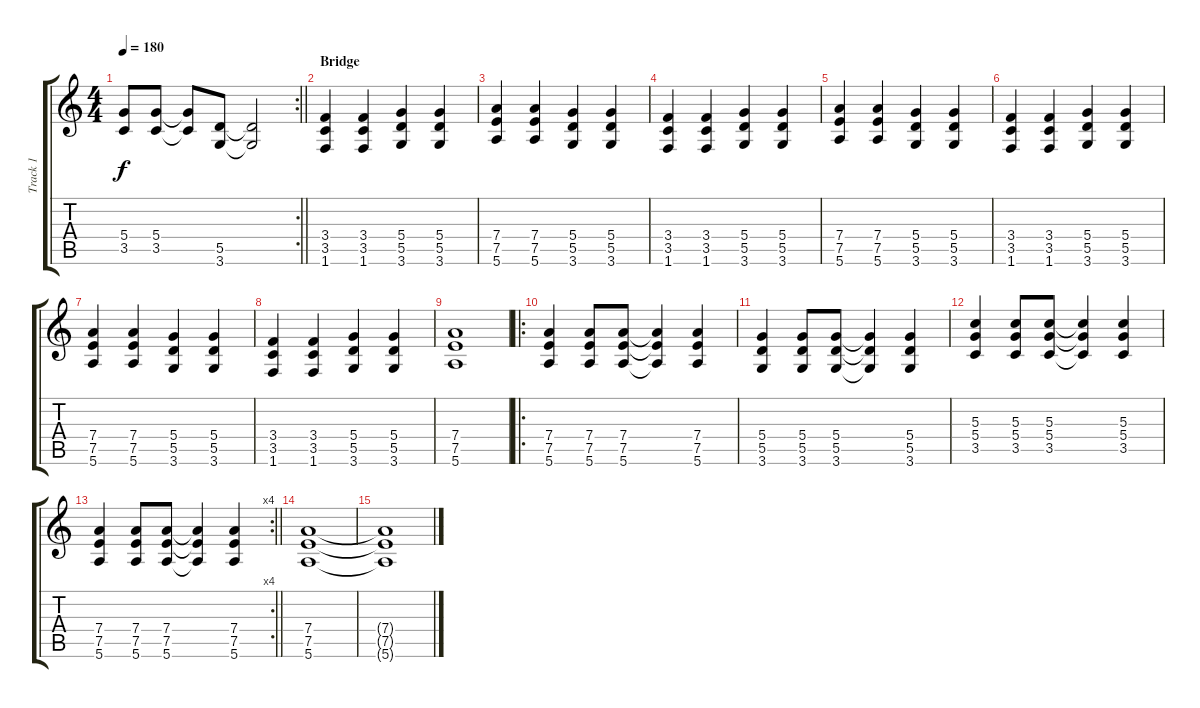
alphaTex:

\track ("Track 1" "Track 1") {instrument distortionguitar}
\staff {score tabs}
\tuning (E4 B3 G3 D3 A2 E2) {hide}
\rc 2
\ts (4 4)
\tempo 180
\clef g2
\barLineRight lightlight
\ks c
(5.4 3.5).8{dy f} (5.4 3.5).8 (5.4{t} 3.5{t}).8 (5.5 3.6).8 (5.5{t} 3.6{t}).2 |
\section ("" "Bridge")
(3.4 3.5 1.6).4 (3.4 3.5 1.6).4 (5.4 5.5 3.6).4 (5.4 5.5 3.6).4 |
(7.4 7.5 5.6).4 (7.4 7.5 5.6).4 (5.4 5.5 3.6).4 (5.4 5.5 3.6).4 |
(3.4 3.5 1.6).4 (3.4 3.5 1.6).4 (5.4 5.5 3.6).4 (5.4 5.5 3.6).4 |
(7.4 7.5 5.6).4 (7.4 7.5 5.6).4 (5.4 5.5 3.6).4 (5.4 5.5 3.6).4 |
(3.4 3.5 1.6).4 (3.4 3.5 1.6).4 (5.4 5.5 3.6).4 (5.4 5.5 3.6).4 |
(7.4 7.5 5.6).4 (7.4 7.5 5.6).4 (5.4 5.5 3.6).4 (5.4 5.5 3.6).4 |
(3.4 3.5 1.6).4 (3.4 3.5 1.6).4 (5.4 5.5 3.6).4 (5.4 5.5 3.6).4 |
(7.4 7.5 5.6).1 |
\ro
(7.4 7.5 5.6).4 (7.4 7.5 5.6).8 (7.4 7.5 5.6).8 (7.4{t} 7.5{t} 5.6{t}).4 (7.4 7.5 5.6).4 |
(5.4 5.5 3.6).4 (5.4 5.5 3.6).8 (5.4 5.5 3.6).8 (5.4{t} 5.5{t} 3.6{t}).4 (5.4 5.5 3.6).4 |
(5.3 5.4 3.5).4 (5.3 5.4 3.5).8 (5.3 5.4 3.5).8 (5.3{t} 5.4{t} 3.5{t}).4 (5.3 5.4 3.5).4 |
\rc 4
\barLineRight lightlight
(7.4 7.5 5.6).4 (7.4 7.5 5.6).8 (7.4 7.5 5.6).8 (7.4{t} 7.5{t} 5.6{t}).4 (7.4 7.5 5.6).4 |
(7.4 7.5 5.6).1 |
(7.4{t} 7.5{t} 5.6{t}).1
